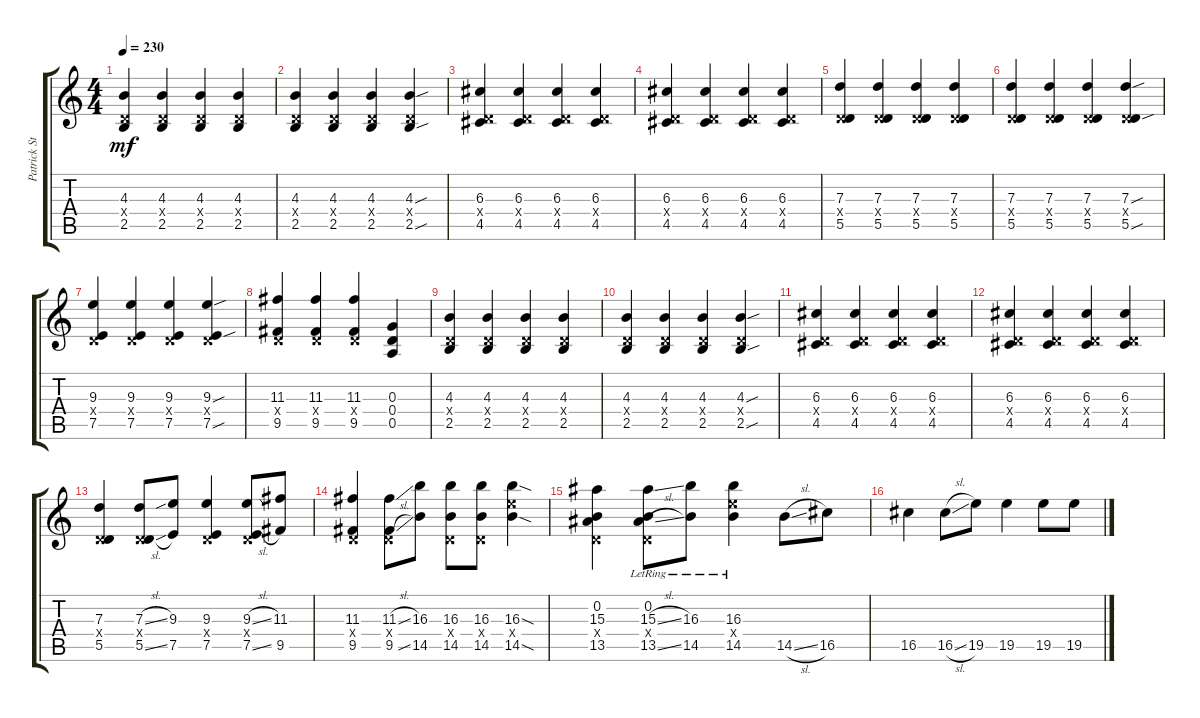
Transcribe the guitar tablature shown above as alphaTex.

\track ("Patrick Stumph" "Patrick St") {instrument distortionguitar}
\staff {score tabs}
\tuning (E4 B3 G3 D3 A2 D2) {hide}
\ts (4 4)
\tempo 230
\clef g2
\ks c
(4.3 0.4{x} 2.5).4{dy mf} (4.3 0.4{x} 2.5).4 (4.3 0.4{x} 2.5).4 (4.3 0.4{x} 2.5).4 |
(4.3 0.4{x} 2.5).4 (4.3 0.4{x} 2.5).4 (4.3 0.4{x} 2.5).4 (4.3{sou} 0.4{x} 2.5{sou}).4 |
(6.3 0.4{x} 4.5).4 (6.3 0.4{x} 4.5).4 (6.3 0.4{x} 4.5).4 (6.3 0.4{x} 4.5).4 |
(6.3 0.4{x} 4.5).4 (6.3 0.4{x} 4.5).4 (6.3 0.4{x} 4.5).4 (6.3 0.4{x} 4.5).4 |
(7.3 0.4{x} 5.5).4 (7.3 0.4{x} 5.5).4 (7.3 0.4{x} 5.5).4 (7.3 0.4{x} 5.5).4 |
(7.3 0.4{x} 5.5).4 (7.3 0.4{x} 5.5).4 (7.3 0.4{x} 5.5).4 (7.3{sou} 0.4{x} 5.5{sou}).4 |
(9.3 0.4{x} 7.5).4 (9.3 0.4{x} 7.5).4 (9.3 0.4{x} 7.5).4 (9.3{sou} 0.4{x} 7.5{sou}).4 |
(11.3 0.4{x} 9.5).4 (11.3 0.4{x} 9.5).4 (11.3 0.4{x} 9.5).4 (0.3 0.4 0.5).4 |
(4.3 0.4{x} 2.5).4 (4.3 0.4{x} 2.5).4 (4.3 0.4{x} 2.5).4 (4.3 0.4{x} 2.5).4 |
(4.3 0.4{x} 2.5).4 (4.3 0.4{x} 2.5).4 (4.3 0.4{x} 2.5).4 (4.3{sou} 0.4{x} 2.5{sou}).4 |
(6.3 0.4{x} 4.5).4 (6.3 0.4{x} 4.5).4 (6.3 0.4{x} 4.5).4 (6.3 0.4{x} 4.5).4 |
(6.3 0.4{x} 4.5).4 (6.3 0.4{x} 4.5).4 (6.3 0.4{x} 4.5).4 (6.3 0.4{x} 4.5).4 |
(7.3 0.4{x} 5.5).4 (7.3{sl} 0.4{x} 5.5{sl}).8 (9.3 7.5).8 (9.3 0.4{x} 7.5).4 (9.3{sl} 0.4{x} 7.5{sl}).8 (11.3 9.5).8 |
(11.3 0.4{x} 9.5).4 (11.3{sl} 0.4{x} 9.5{sl}).8 (16.3 14.5).8 (16.3 0.4{x} 14.5).8 (16.3 0.4{x} 14.5).8 (16.3{sod} 14.4{x} 14.5{sod}).4 |
(0.2 15.3 0.4{x} 13.5).4 (0.2{lr} 15.3{sl lr} 0.4{x} 13.5{sl lr}).8 (16.3{lr} 14.5{lr}).8 (16.3{lr} 14.4{x} 14.5{lr}).4 14.5{sl}.8 16.5.8 |
16.5.4 16.5{sl}.8 19.5.8 19.5.4 19.5.8 19.5.8
